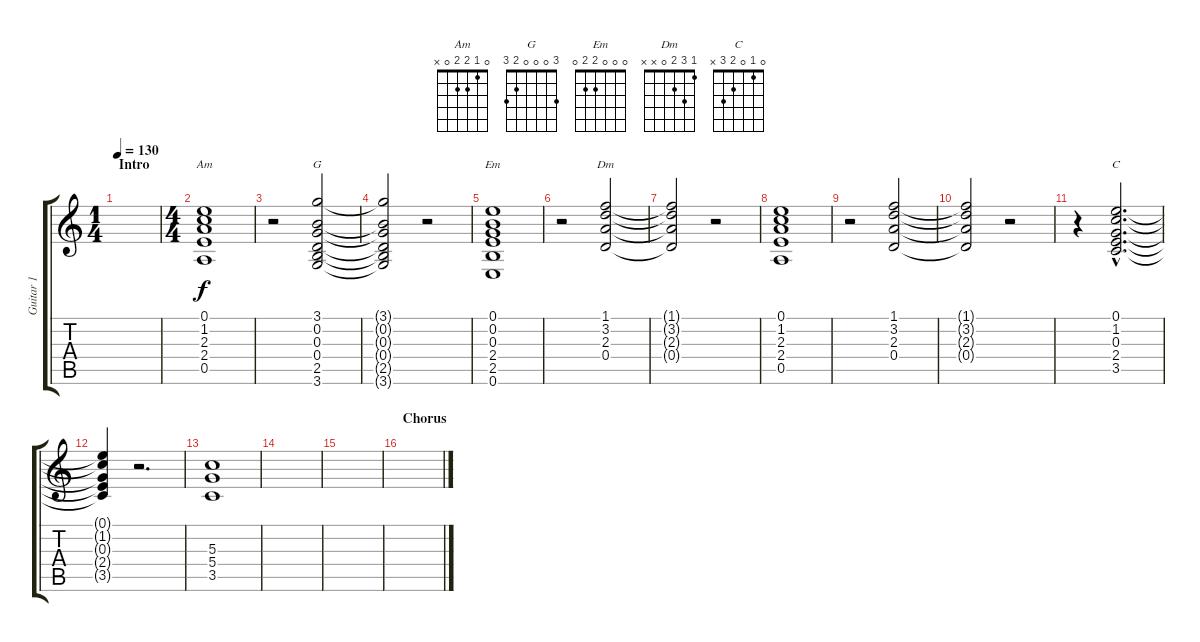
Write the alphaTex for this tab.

\track ("Guitar 1" "Guitar 1") {instrument electricguitarclean}
\staff {score tabs}
\tuning (E4 B3 G3 D3 A2 E2) {hide}
\chord ("Am" 0 1 2 2 0 x)
\chord ("G" 3 0 0 0 2 3)
\chord ("Em" 0 0 0 2 2 0)
\chord ("Dm" 1 3 2 0 x x)
\chord ("C" 0 1 0 2 3 x)
\ts (1 4)
\section ("" "Intro")
\tempo 130
\clef g2
\ks c
|
\ts (4 4)
(0.1 1.2 2.3 2.4 0.5).1{ch "Am"} |
r.2 (3.1 0.2 0.3 0.4 2.5 3.6).2{ch "G"} |
(3.1{t} 0.2{t} 0.3{t} 0.4{t} 2.5{t} 3.6{t}).2 r.2 |
(0.1 0.2 0.3 2.4 2.5 0.6).1{ch "Em"} |
r.2 (1.1 3.2 2.3 0.4).2{ch "Dm"} |
(1.1{t} 3.2{t} 2.3{t} 0.4{t}).2 r.2 |
(0.1 1.2 2.3 2.4 0.5).1 |
r.2 (1.1 3.2 2.3 0.4).2 |
(1.1{t} 3.2{t} 2.3{t} 0.4{t}).2 r.2 |
r.4 (0.1{hac} 1.2{hac} 0.3{hac} 2.4{hac} 3.5{hac}).2{d ch "C"} |
(0.1{t} 1.2{t} 0.3{t} 2.4{t} 3.5{t}).4 r.2{d} |
(5.3 5.4 3.5).1 |
|
|
\section ("" "Chorus")
